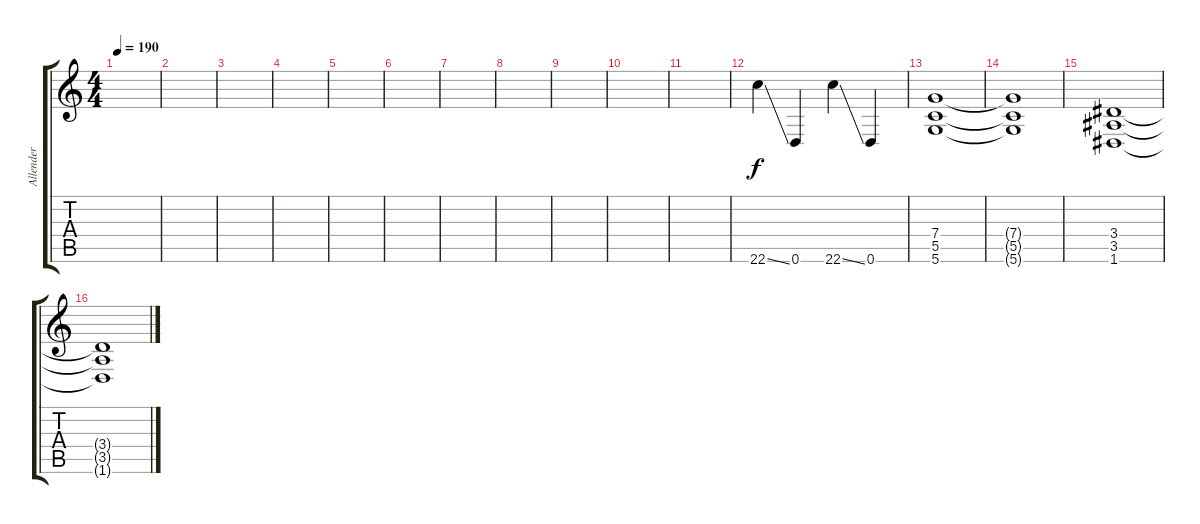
\track ("Allender" "Allender") {instrument distortionguitar}
\staff {score tabs}
\tuning (D4 A3 F3 C3 G2 D2) {hide}
\ts (4 4)
\tempo 190
\clef g2
\ks c
|
|
|
|
|
|
|
|
|
|
|
22.6{ss}.4 0.6.4 22.6{ss}.4 0.6.4 |
(7.4 5.5 5.6).1 |
(7.4{t} 5.5{t} 5.6{t}).1 |
(3.4 3.5 1.6).1 |
(3.4{t} 3.5{t} 1.6{t}).1
